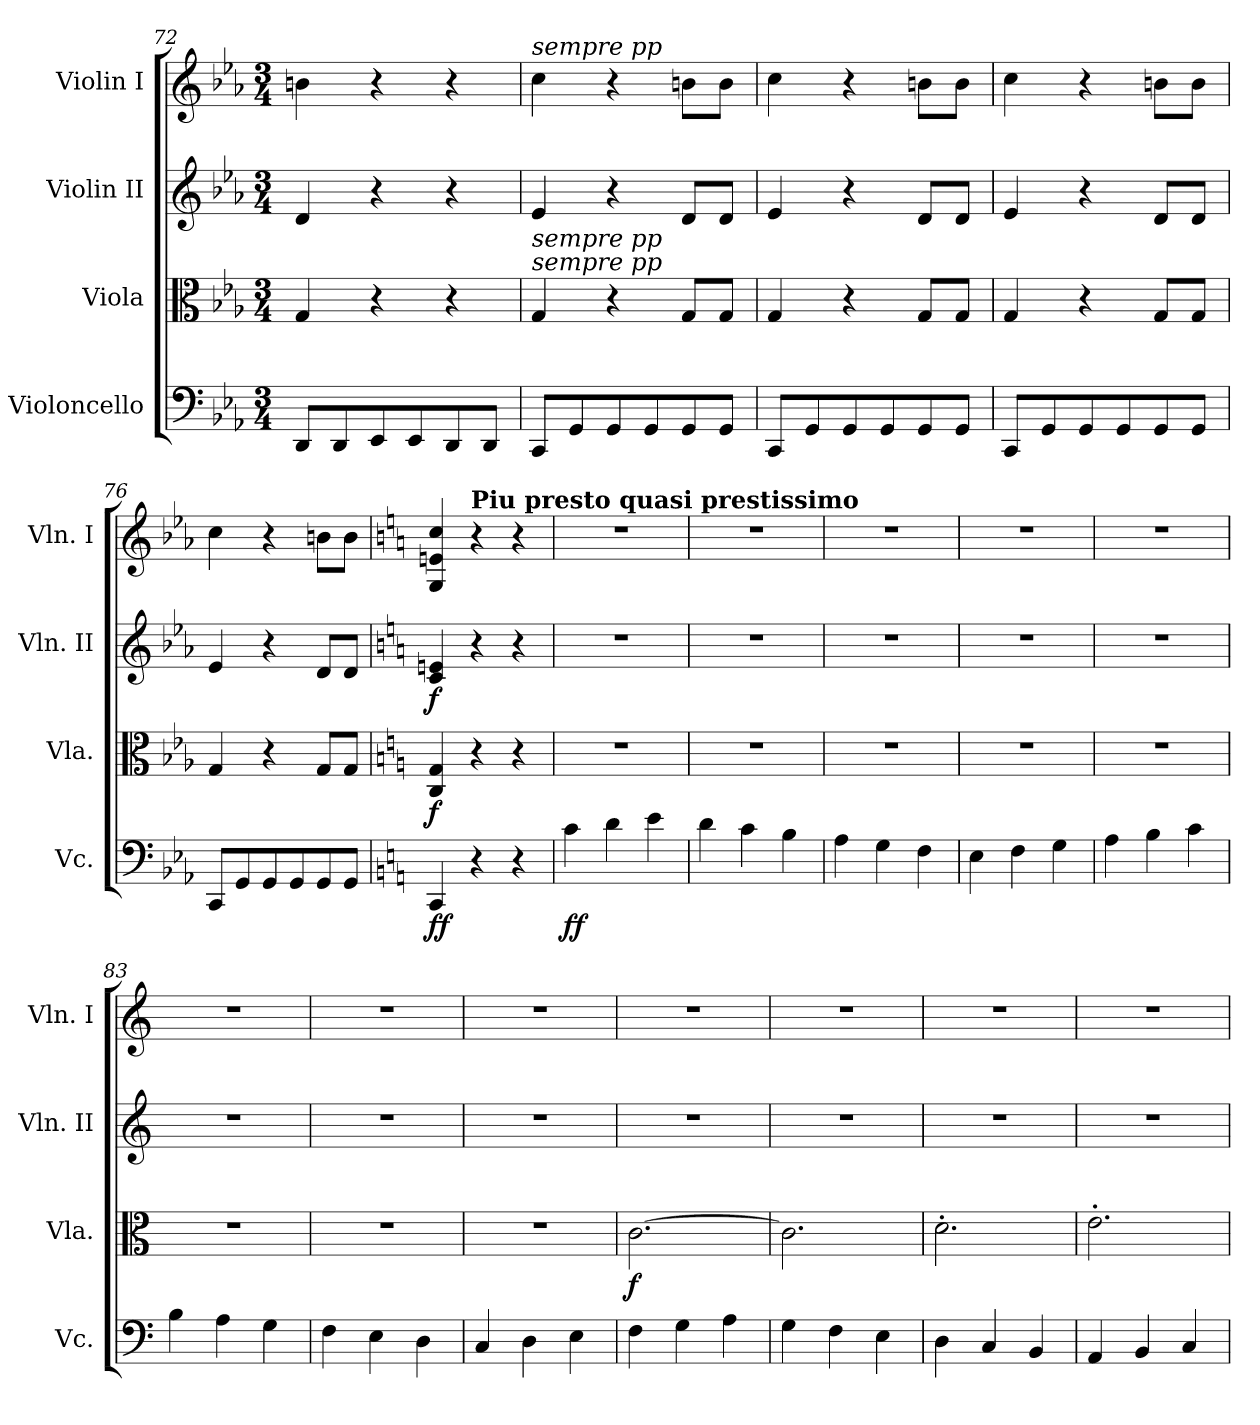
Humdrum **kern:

**kern	**dynam	**kern	**dynam	**kern	**dynam	**kern
*part4	*part4	*part3	*part3	*part2	*part2	*part1
*staff4	*staff4	*staff3	*staff3	*staff2	*staff2	*staff1
*I"Violoncello	*	*I"Viola	*	*I"Violin II	*	*I"Violin I
*I'Vc.	*	*I'Vla.	*	*I'Vln. II	*	*I'Vln. I
*clefF4	*	*clefC3	*	*clefG2	*	*clefG2
*k[b-e-a-]	*	*k[b-e-a-]	*	*k[b-e-a-]	*	*k[b-e-a-]
*c:	*	*c:	*	*c:	*	*c:
*M3/4	*	*M3/4	*	*M3/4	*	*M3/4
=72	=72	=72	=72	=72	=72	=72
8DD/L	.	4G/	.	4d/	.	4bn\
8DD/	.	.	.	.	.	.
8EE-/	.	4r	.	4r	.	4r
8EE-/	.	.	.	.	.	.
8DD/	.	4r	.	4r	.	4r
8DD/J	.	.	.	.	.	.
=73	=73	=73	=73	=73	=73	=73
!	!	!	!	!	!	!LO:TX:a:i:t=sempre pp
!	!	!LO:TX:a:i:t=sempre pp	!	!	!	!
!	!	!LO:TX:a:i:t=sempre pp	!	!	!	!
8CC/L	.	4G/	.	4e-/	.	4cc\
8GG/	.	.	.	.	.	.
8GG/	.	4r	.	4r	.	4r
8GG/	.	.	.	.	.	.
8GG/	.	8G/L	.	8d/L	.	8bn\L
8GG/J	.	8G/J	.	8d/J	.	8b\J
=74	=74	=74	=74	=74	=74	=74
8CC/L	.	4G/	.	4e-/	.	4cc\
8GG/	.	.	.	.	.	.
8GG/	.	4r	.	4r	.	4r
8GG/	.	.	.	.	.	.
8GG/	.	8G/L	.	8d/L	.	8bn\L
8GG/J	.	8G/J	.	8d/J	.	8b\J
=75	=75	=75	=75	=75	=75	=75
8CC/L	.	4G/	.	4e-/	.	4cc\
8GG/	.	.	.	.	.	.
8GG/	.	4r	.	4r	.	4r
8GG/	.	.	.	.	.	.
8GG/	.	8G/L	.	8d/L	.	8bn\L
8GG/J	.	8G/J	.	8d/J	.	8b\J
=76	=76	=76	=76	=76	=76	=76
8CC/L	.	4G/	.	4e-/	.	4cc\
8GG/	.	.	.	.	.	.
8GG/	.	4r	.	4r	.	4r
8GG/	.	.	.	.	.	.
8GG/	.	8G/L	.	8d/L	.	8bn\L
8GG/J	.	8G/J	.	8d/J	.	8b\J
=77	=77	=77	=77	=77	=77	=77
*k[]	*	*k[]	*	*k[]	*	*k[]
*C:	*	*C:	*	*C:	*	*C:
!	!LO:DY:b	!	!	!	!	!
!	!LO:DY:n=1:b	!	!LO:DY:b	!	!LO:DY:b	!
4CC/	f f	4C/ 4G/	f	4c/ 4en/	f	4G/ 4en/ 4cc/
!	!	!	!	!	!	!LO:TX:a:B:t=Piu presto quasi prestissimo
4r	.	4r	.	4r	.	4r
4r	.	4r	.	4r	.	4r
=78	=78	=78	=78	=78	=78	=78
!	!LO:DY:b	!	!	!	!	!
4c\	ff	2.r	.	2.r	.	2.r
4d\	.	.	.	.	.	.
4e\	.	.	.	.	.	.
=79	=79	=79	=79	=79	=79	=79
4d\	.	2.r	.	2.r	.	2.r
4c\	.	.	.	.	.	.
4B\	.	.	.	.	.	.
=80	=80	=80	=80	=80	=80	=80
4A\	.	2.r	.	2.r	.	2.r
4G\	.	.	.	.	.	.
4F\	.	.	.	.	.	.
=81	=81	=81	=81	=81	=81	=81
4E\	.	2.r	.	2.r	.	2.r
4F\	.	.	.	.	.	.
4G\	.	.	.	.	.	.
=82	=82	=82	=82	=82	=82	=82
4A\	.	2.r	.	2.r	.	2.r
4B\	.	.	.	.	.	.
4c\	.	.	.	.	.	.
=83	=83	=83	=83	=83	=83	=83
4B\	.	2.r	.	2.r	.	2.r
4A\	.	.	.	.	.	.
4G\	.	.	.	.	.	.
=84	=84	=84	=84	=84	=84	=84
4F\	.	2.r	.	2.r	.	2.r
4E\	.	.	.	.	.	.
4D\	.	.	.	.	.	.
=85	=85	=85	=85	=85	=85	=85
4C/	.	2.r	.	2.r	.	2.r
4D\	.	.	.	.	.	.
4E\	.	.	.	.	.	.
=86	=86	=86	=86	=86	=86	=86
!	!	!	!LO:DY:b	!	!	!
4F\	.	[2.c\	f	2.r	.	2.r
4G\	.	.	.	.	.	.
4A\	.	.	.	.	.	.
=87	=87	=87	=87	=87	=87	=87
4G\	.	2.c\]	.	2.r	.	2.r
4F\	.	.	.	.	.	.
4E\	.	.	.	.	.	.
=88	=88	=88	=88	=88	=88	=88
4D\	.	2.d'\	.	2.r	.	2.r
4C/	.	.	.	.	.	.
4BB/	.	.	.	.	.	.
=89	=89	=89	=89	=89	=89	=89
4AA/	.	2.e'\	.	2.r	.	2.r
4BB/	.	.	.	.	.	.
4C/	.	.	.	.	.	.
=	=	=	=	=	=	=
*-	*-	*-	*-	*-	*-	*-
